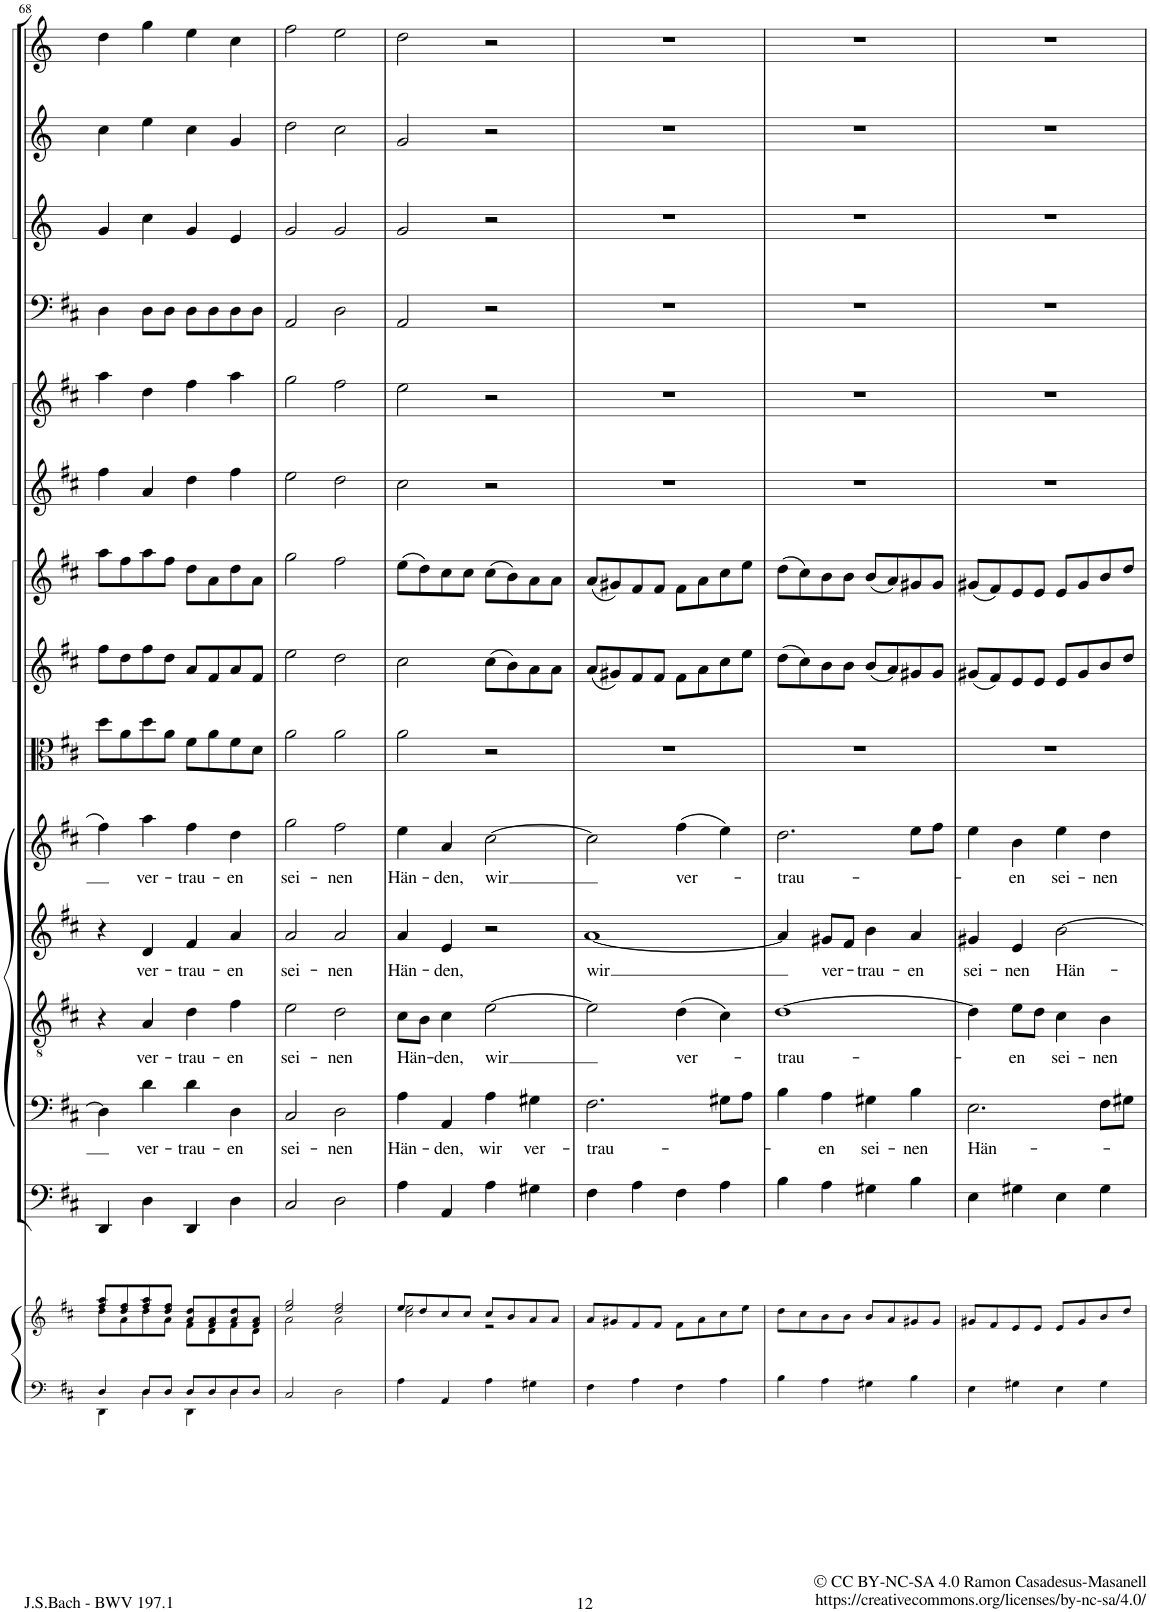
**kern	**kern	**kern	**kern	**text	**kern	**text	**kern	**text	**kern	**text	**kern	**kern	**kern	**kern	**kern	**kern	**kern	**kern	**kern
*part15	*part15	*part14	*part13	*part13	*part12	*part12	*part11	*part11	*part10	*part10	*part9	*part8	*part7	*part6	*part5	*part4	*part3	*part2	*part1
*staff16	*staff15	*staff14	*staff13	*staff13	*staff12	*staff12	*staff11	*staff11	*staff10	*staff10	*staff9	*staff8	*staff7	*staff6	*staff5	*staff4	*staff3	*staff2	*staff1
*I"Piano reduction	*	*I"Continuo	*I"Basso	*	*I"Tenore	*	*I"Alto	*	*I"Soprano	*	*I"Viola	*I"Violino II	*I"Violino I	*I"Oboe II	*I"Oboe	*I"Timpani	*I"Tromba III	*I"Tromba II	*I"Tromba I
*I'Pno	*	*	*	*	*	*	*	*	*	*	*I'Vla	*I'Vln	*I'Vln	*I'Ob	*I'Ob	*I'Timp	*	*	*
!!LO:PB:g=z
*clefF4	*clefG2	*clefF4	*clefF4	*	*clefGv2	*	*clefG2	*	*clefG2	*	*clefC3	*clefG2	*clefG2	*clefG2	*clefG2	*clefF4	*clefG2	*clefG2	*clefG2
*	*	*	*	*	*	*	*	*	*	*	*	*	*	*	*	*	*Trd-1c-2	*Trd-1c-2	*Trd-1c-2
*k[f#c#]	*k[f#c#]	*k[f#c#]	*k[f#c#]	*	*k[f#c#]	*	*k[f#c#]	*	*k[f#c#]	*	*k[f#c#]	*k[f#c#]	*k[f#c#]	*k[f#c#]	*k[f#c#]	*k[f#c#]	*k[]	*k[]	*k[]
*M2/2	*M2/2	*M2/2	*M2/2	*	*M2/2	*	*M2/2	*	*M2/2	*	*M2/2	*M2/2	*M2/2	*M2/2	*M2/2	*M2/2	*M2/2	*M2/2	*M2/2
*met(c|)	*met(c|)	*met(c|)	*met(c|)	*	*met(c|)	*	*met(c|)	*	*met(c|)	*	*met(c|)	*met(c|)	*met(c|)	*met(c|)	*met(c|)	*met(c|)	*met(c|)	*met(c|)	*met(c|)
=68	=68	=68	=68	=68	=68	=68	=68	=68	=68	=68	=68	=68	=68	=68	=68	=68	=68	=68	=68
*^	*^	*	*	*	*	*	*	*	*	*	*	*	*	*	*	*	*	*	*
4D/	4DD\	8ff#/ 8aa/L	8dd\L	4DD/	4D\]	.	4r	.	4r	.	4ff#\	.	8dd\L	8ff#\L	8aa\L	4ff#\	4aa\	4D\	4g/	4cc\	4dd\
.	.	8dd/ 8ff#/	8a\	.	.	.	.	.	.	.	.	.	8a\	8dd\	8ff#\	.	.	.	.	.	.
!	!	!	!	!	!	!LO:LY:b	!	!LO:LY:b	!	!LO:LY:b	!	!LO:LY:b	!	!	!	!	!	!	!	!	!
8D/L	4D\	8ff#/ 8aa/	8dd\	4D\	4d\	ver-	4A/	ver-	4d/	ver-	4aa\	ver-	8dd\	8ff#\	8aa\	4a/	4dd\	8D\L	4cc\	4ee\	4gg\
8D/J	.	8dd/ 8ff#/J	8a\J	.	.	.	.	.	.	.	.	.	8a\J	8dd\J	8ff#\J	.	.	8D\J	.	.	.
!	!	!	!	!	!	!LO:LY:b	!	!LO:LY:b	!	!LO:LY:b	!	!LO:LY:b	!	!	!	!	!	!	!	!	!
8D/L	4DD\	8a/ 8dd/L	8f#\L	4DD/	4d\	-trau-	4d\	-trau-	4f#/	-trau-	4ff#\	-trau-	8f#\L	8a/L	8dd\L	4dd\	4ff#\	8D\L	4g/	4cc\	4ee\
8D/	.	8f#/ 8a/	8d\	.	.	.	.	.	.	.	.	.	8a\	8f#/	8a\	.	.	8D\	.	.	.
!	!	!	!	!	!	!LO:LY:b	!	!LO:LY:b	!	!LO:LY:b	!	!LO:LY:b	!	!	!	!	!	!	!	!	!
8D/	4D\	8a/ 8dd/	8f#\	4D\	4D\	-en	4f#\	-en	4a/	-en	4dd\	-en	8f#\	8a/	8dd\	4ff#\	4aa\	8D\	4e/	4g/	4cc\
8D/J	.	8f#/ 8a/J	8d\J	.	.	.	.	.	.	.	.	.	8d\J	8f#/J	8a\J	.	.	8D\J	.	.	.
*v	*v	*	*	*	*	*	*	*	*	*	*	*	*	*	*	*	*	*	*	*	*
=69	=69	=69	=69	=69	=69	=69	=69	=69	=69	=69	=69	=69	=69	=69	=69	=69	=69	=69	=69	=69
!	!	!	!	!	!LO:LY:b	!	!LO:LY:b	!	!LO:LY:b	!	!LO:LY:b	!	!	!	!	!	!	!	!	!
2C#/	2ee/ 2gg/	2a\	2C#/	2C#/	sei-	2e\	sei-	2a/	sei-	2gg\	sei-	2a\	2ee\	2gg\	2ee\	2gg\	2AA/	2g/	2dd\	2ff\
!	!	!	!	!	!LO:LY:b	!	!LO:LY:b	!	!LO:LY:b	!	!LO:LY:b	!	!	!	!	!	!	!	!	!
2D\	2dd/ 2ff#/	2a\	2D\	2D\	-nen	2d\	-nen	2a/	-nen	2ff#\	-nen	2a\	2dd\	2ff#\	2dd\	2ff#\	2D\	2g/	2cc\	2ee\
=70	=70	=70	=70	=70	=70	=70	=70	=70	=70	=70	=70	=70	=70	=70	=70	=70	=70	=70	=70	=70
!	!	!	!	!	!LO:LY:b	!	!LO:LY:b	!	!LO:LY:b	!	!LO:LY:b	!	!	!	!	!	!	!	!	!
4A\	8ee/L	2cc#\ 2ee\	4A\	4A\	Hän-	8c#\L	Hän-	4a/	Hän-	4ee\	Hän-	2a\	2cc#\	(8ee\L	2cc#\	2ee\	2AA/	2g/	2g/	2dd\
.	8dd/	.	.	.	.	8B\J	.	.	.	.	.	.	.	8dd\)	.	.	.	.	.	.
!	!	!	!	!	!LO:LY:b	!	!LO:LY:b	!	!LO:LY:b	!	!LO:LY:b	!	!	!	!	!	!	!	!	!
4AA/	8cc#/	.	4AA/	4AA/	-den,	4c#\	-den,	4e/	-den,	4a/	-den,	.	.	8cc#\	.	.	.	.	.	.
.	8cc#/J	.	.	.	.	.	.	.	.	.	.	.	.	8cc#\J	.	.	.	.	.	.
!	!	!	!	!	!LO:LY:b	!	!LO:LY:b	!	!	!	!LO:LY:b	!	!	!	!	!	!	!	!	!
4A\	8cc#/L	2r	4A\	4A\	wir	[2e\	wir	2r	.	[2cc#\	wir	2r	(8cc#\L	(8cc#\L	2r	2r	2r	2r	2r	2r
.	8b/	.	.	.	.	.	.	.	.	.	.	.	8b\)	8b\)	.	.	.	.	.	.
!	!	!	!	!	!LO:LY:b	!	!	!	!	!	!	!	!	!	!	!	!	!	!	!
4G#X\	8a/	.	4G#X\	4G#X\	ver-	.	.	.	.	.	.	.	8a\	8a\	.	.	.	.	.	.
.	8a/J	.	.	.	.	.	.	.	.	.	.	.	8a\J	8a\J	.	.	.	.	.	.
*	*v	*v	*	*	*	*	*	*	*	*	*	*	*	*	*	*	*	*	*	*
=71	=71	=71	=71	=71	=71	=71	=71	=71	=71	=71	=71	=71	=71	=71	=71	=71	=71	=71	=71
!	!	!	!	!LO:LY:b	!	!	!	!LO:LY:b	!	!	!	!	!	!	!	!	!	!	!
4F#\	8a/L	4F#\	2.F#\	-trau-	2e\]	.	[1a	wir	2cc#\]	.	1r	(8a/L	(8a/L	1r	1r	1r	1r	1r	1r
.	8g#X/	.	.	.	.	.	.	.	.	.	.	8g#X/)	8g#X/)	.	.	.	.	.	.
4A\	8f#/	4A\	.	.	.	.	.	.	.	.	.	8f#/	8f#/	.	.	.	.	.	.
.	8f#/J	.	.	.	.	.	.	.	.	.	.	8f#/J	8f#/J	.	.	.	.	.	.
!	!	!	!	!	!	!LO:LY:b	!	!	!	!LO:LY:b	!	!	!	!	!	!	!	!	!
4F#\	8f#\L	4F#\	.	.	(4d\	ver-	.	.	(4ff#\	ver-	.	8f#\L	8f#\L	.	.	.	.	.	.
.	8a\	.	.	.	.	.	.	.	.	.	.	8a\	8a\	.	.	.	.	.	.
4A\	8cc#\	4A\	8G#X\L	.	4c#\)	.	.	.	4ee\)	.	.	8cc#\	8cc#\	.	.	.	.	.	.
.	8ee\J	.	8A\J	.	.	.	.	.	.	.	.	8ee\J	8ee\J	.	.	.	.	.	.
=72	=72	=72	=72	=72	=72	=72	=72	=72	=72	=72	=72	=72	=72	=72	=72	=72	=72	=72	=72
!	!	!	!	!	!	!LO:LY:b	!	!	!	!LO:LY:b	!	!	!	!	!	!	!	!	!
4B\	8dd\L	4B\	4B\	.	[1d	-trau-	4a/]	.	2.dd\	-trau-	1r	(8dd\L	(8dd\L	1r	1r	1r	1r	1r	1r
.	8cc#\	.	.	.	.	.	.	.	.	.	.	8cc#\)	8cc#\)	.	.	.	.	.	.
!	!	!	!	!LO:LY:b	!	!	!	!LO:LY:b	!	!	!	!	!	!	!	!	!	!	!
4A\	8b\	4A\	4A\	-en	.	.	8g#X/L	ver-	.	.	.	8b\	8b\	.	.	.	.	.	.
.	8b\J	.	.	.	.	.	8f#/J	.	.	.	.	8b\J	8b\J	.	.	.	.	.	.
!	!	!	!	!LO:LY:b	!	!	!	!LO:LY:b	!	!	!	!	!	!	!	!	!	!	!
4G#X\	8b/L	4G#X\	4G#X\	sei-	.	.	4b\	-trau-	.	.	.	(8b/L	(8b/L	.	.	.	.	.	.
.	8a/	.	.	.	.	.	.	.	.	.	.	8a/)	8a/)	.	.	.	.	.	.
!	!	!	!	!LO:LY:b	!	!	!	!LO:LY:b	!	!	!	!	!	!	!	!	!	!	!
4B\	8g#X/	4B\	4B\	-nen	.	.	4a/	-en	8ee\L	.	.	8g#X/	8g#X/	.	.	.	.	.	.
.	8g#/J	.	.	.	.	.	.	.	8ff#\J	.	.	8g#/J	8g#/J	.	.	.	.	.	.
=73	=73	=73	=73	=73	=73	=73	=73	=73	=73	=73	=73	=73	=73	=73	=73	=73	=73	=73	=73
!	!	!	!	!LO:LY:b	!	!	!	!LO:LY:b	!	!	!	!	!	!	!	!	!	!	!
4E\	8g#X/L	4E\	2.E\	Hän-	4d\]	.	4g#X/	sei-	4ee\	.	1r	(8g#X/L	(8g#X/L	1r	1r	1r	1r	1r	1r
.	8f#/	.	.	.	.	.	.	.	.	.	.	8f#/)	8f#/)	.	.	.	.	.	.
!	!	!	!	!	!	!LO:LY:b	!	!LO:LY:b	!	!LO:LY:b	!	!	!	!	!	!	!	!	!
4G#X\	8e/	4G#X\	.	.	8e\L	-en	4e/	-nen	4b\	-en	.	8e/	8e/	.	.	.	.	.	.
.	8e/J	.	.	.	8d\J	.	.	.	.	.	.	8e/J	8e/J	.	.	.	.	.	.
!	!	!	!	!	!	!LO:LY:b	!	!LO:LY:b	!	!LO:LY:b	!	!	!	!	!	!	!	!	!
4E\	8e/L	4E\	.	.	4c#\	sei-	[2b\	Hän-	4ee\	sei-	.	8e/L	8e/L	.	.	.	.	.	.
.	8g#/	.	.	.	.	.	.	.	.	.	.	8g#/	8g#/	.	.	.	.	.	.
!	!	!	!	!	!	!LO:LY:b	!	!	!	!LO:LY:b	!	!	!	!	!	!	!	!	!
4G#\	8b/	4G#\	8F#\L	.	4B\	-nen	.	.	4dd\	-nen	.	8b/	8b/	.	.	.	.	.	.
.	8dd/J	.	8G#X\J	.	.	.	.	.	.	.	.	8dd/J	8dd/J	.	.	.	.	.	.
=	=	=	=	=	=	=	=	=	=	=	=	=	=	=	=	=	=	=	=
*-	*-	*-	*-	*-	*-	*-	*-	*-	*-	*-	*-	*-	*-	*-	*-	*-	*-	*-	*-
